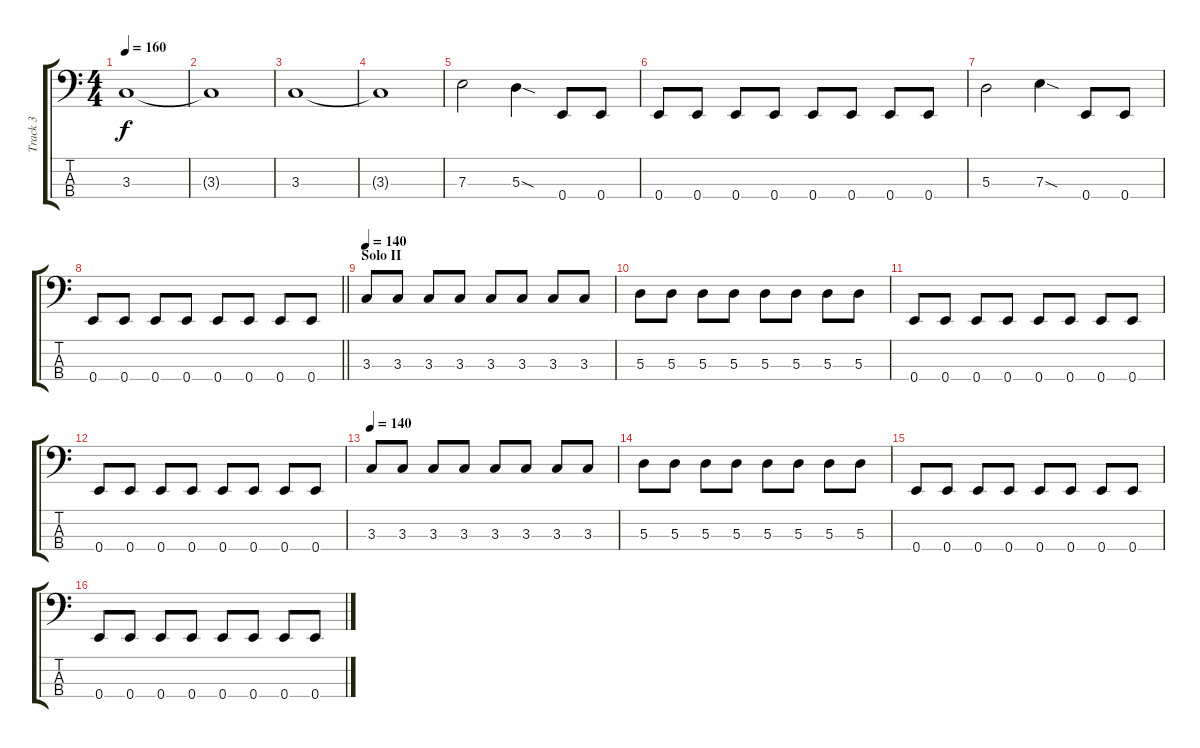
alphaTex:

\track ("Track 3" "Track 3") {instrument electricbasspick}
\staff {score tabs}
\tuning (G2 D2 A1 E1) {hide}
\ts (4 4)
\tempo 160
\clef f4
\ks c
3.3.1{dy f} |
3.3{t}.1 |
3.3.1 |
3.3{t}.1 |
7.3.2 5.3{sod}.4 0.4.8 0.4.8 |
0.4.8 0.4.8 0.4.8 0.4.8 0.4.8 0.4.8 0.4.8 0.4.8 |
5.3.2 7.3{sod}.4 0.4.8 0.4.8 |
\barLineRight lightlight
0.4.8 0.4.8 0.4.8 0.4.8 0.4.8 0.4.8 0.4.8 0.4.8 |
\section ("" "Solo II")
\tempo 140
3.3.8 3.3.8 3.3.8 3.3.8 3.3.8 3.3.8 3.3.8 3.3.8 |
5.3.8 5.3.8 5.3.8 5.3.8 5.3.8 5.3.8 5.3.8 5.3.8 |
0.4.8 0.4.8 0.4.8 0.4.8 0.4.8 0.4.8 0.4.8 0.4.8 |
0.4.8 0.4.8 0.4.8 0.4.8 0.4.8 0.4.8 0.4.8 0.4.8 |
\tempo 140
3.3.8 3.3.8 3.3.8 3.3.8 3.3.8 3.3.8 3.3.8 3.3.8 |
5.3.8 5.3.8 5.3.8 5.3.8 5.3.8 5.3.8 5.3.8 5.3.8 |
0.4.8 0.4.8 0.4.8 0.4.8 0.4.8 0.4.8 0.4.8 0.4.8 |
0.4.8 0.4.8 0.4.8 0.4.8 0.4.8 0.4.8 0.4.8 0.4.8
